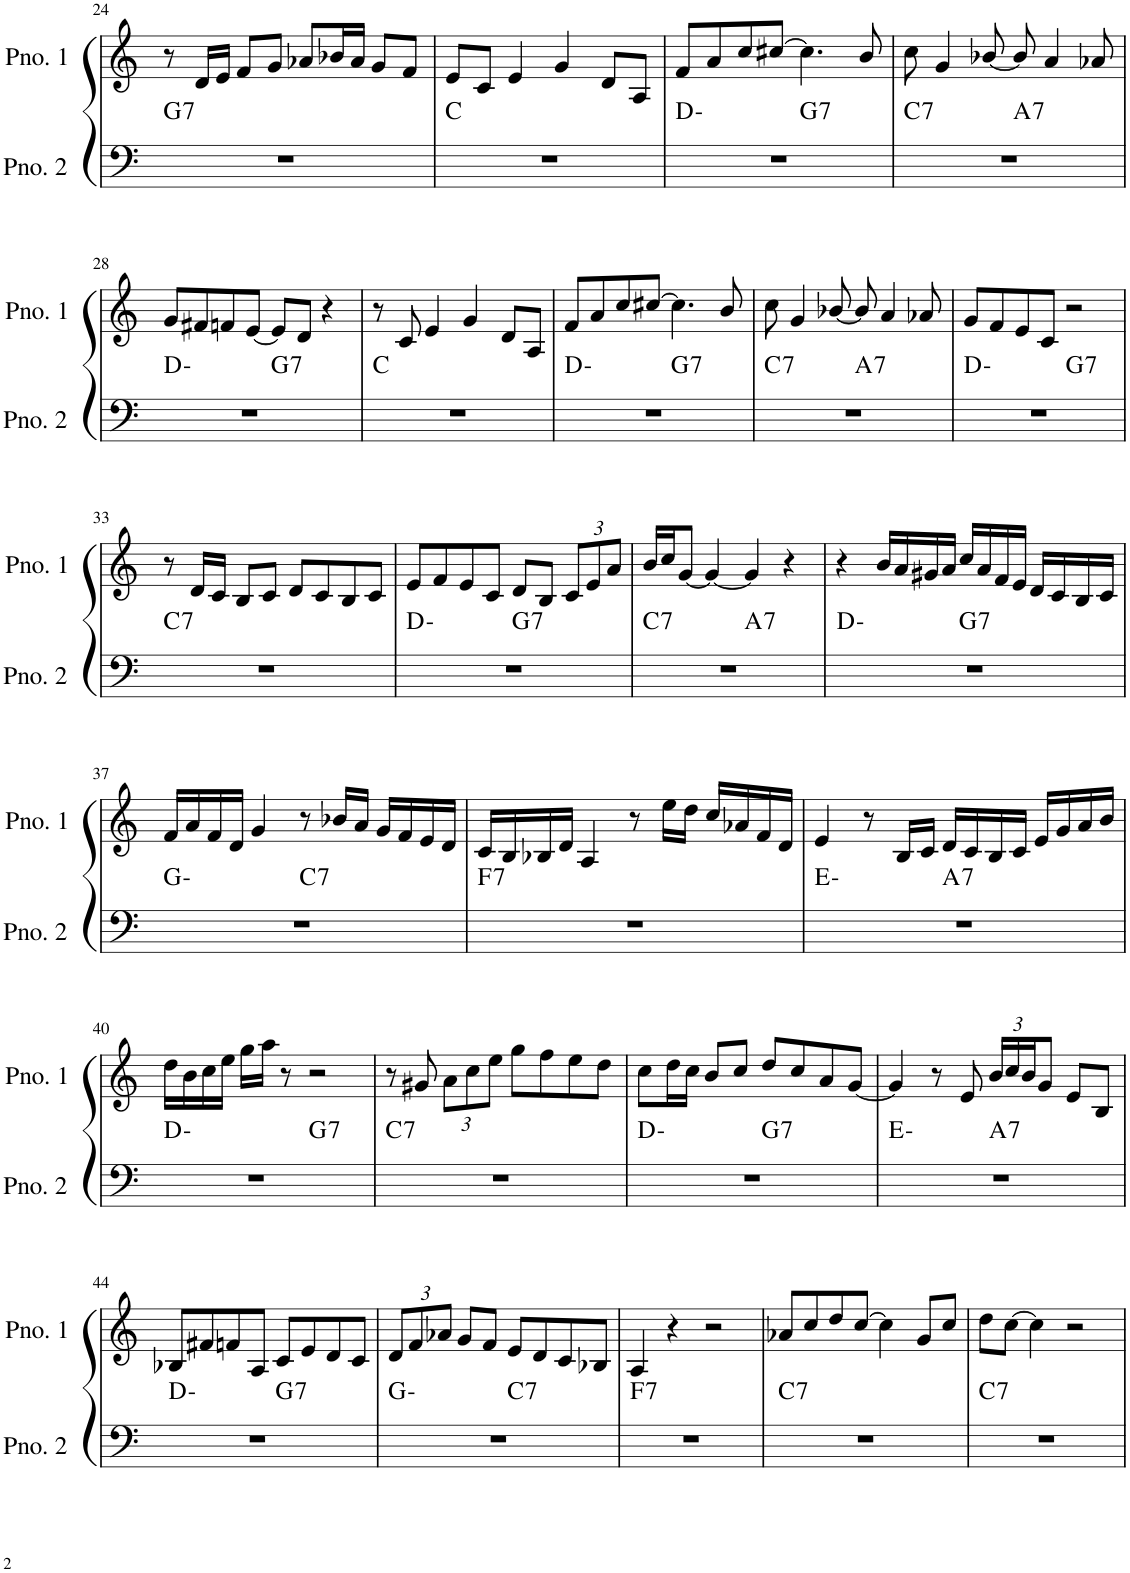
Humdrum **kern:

**kern	**harte	**kern
*part2	*part2	*part1
*staff2	*	*staff1
*I"ピアノ 2	*	*I"ピアノ 1
!!LO:PB:g=z
*clefF4	*	*clefG2
*k[]	*	*k[]
*M4/4	*	*M4/4
=24	=24	=24
!	!LO:H:kt=7	!
1r	G:7	8r
.	.	16d/LL
.	.	16e/JJ
.	.	8f/L
.	.	8g/J
.	.	8a-X/L
.	.	16b-X/L
.	.	16a-/JJ
.	.	8g/L
.	.	8f/J
=25	=25	=25
1r	C:maj	8e/L
.	.	8c/J
.	.	4e/
.	.	4g/
.	.	8d/L
.	.	8A/J
=26	=26	=26
*^	*	*
1r	2ryy	D:min	8f/L
.	.	.	8a/
.	.	.	8cc/
.	.	.	[8cc#X/J
!	!	!LO:H:kt=7	!
.	2ryy	G:7	4.cc#\]
.	.	.	8b/
=27	=27	=27	=27
!	!	!LO:H:kt=7	!
1r	2ryy	C:7	8cc\
.	.	.	4g/
.	.	.	[8b-X/
!	!	!LO:H:kt=7	!
.	2ryy	A:7	8b-/]
.	.	.	4a/
.	.	.	8a-X/
!!LO:LB:g=z
=28	=28	=28	=28
1r	2ryy	D:min	8g/L
.	.	.	8f#X/
.	.	.	8fn/
.	.	.	[8e/J
!	!	!LO:H:kt=7	!
.	2ryy	G:7	8e/L]
.	.	.	8d/J
.	.	.	4r
*v	*v	*	*
=29	=29	=29
1r	C:maj	8r
.	.	8c/
.	.	4e/
.	.	4g/
.	.	8d/L
.	.	8A/J
=30	=30	=30
*^	*	*
1r	2ryy	D:min	8f/L
.	.	.	8a/
.	.	.	8cc/
.	.	.	[8cc#X/J
!	!	!LO:H:kt=7	!
.	2ryy	G:7	4.cc#\]
.	.	.	8b/
=31	=31	=31	=31
!	!	!LO:H:kt=7	!
1r	2ryy	C:7	8cc\
.	.	.	4g/
.	.	.	[8b-X/
!	!	!LO:H:kt=7	!
.	2ryy	A:7	8b-/]
.	.	.	4a/
.	.	.	8a-X/
=32	=32	=32	=32
1r	2ryy	D:min	8g/L
.	.	.	8f/
.	.	.	8e/
.	.	.	8c/J
!	!	!LO:H:kt=7	!
.	2ryy	G:7	2r
!!LO:LB:g=z
=33	=33	=33	=33
!	!	!LO:H:kt=7	!
*v	*v	*	*
1r	C:7	8r
.	.	16d/LL
.	.	16c/JJ
.	.	8B/L
.	.	8c/J
.	.	8d/L
.	.	8c/
.	.	8B/
.	.	8c/J
=34	=34	=34
*^	*	*
1r	2ryy	D:min	8e/L
.	.	.	8f/
.	.	.	8e/
.	.	.	8c/J
!	!	!LO:H:kt=7	!
.	2ryy	G:7	8d/L
.	.	.	8B/J
*	*	*	*Xbrackettup
.	.	.	12c/L
.	.	.	12e/
.	.	.	12a/J
=35	=35	=35	=35
!	!	!LO:H:kt=7	!
1r	2ryy	C:7	16b/LL
.	.	.	16cc/J
.	.	.	[8g/J
.	.	.	4g/_
!	!	!LO:H:kt=7	!
.	2ryy	A:7	4g/]
.	.	.	4r
=36	=36	=36	=36
1r	2ryy	D:min	4r
.	.	.	16b/LL
.	.	.	16a/
.	.	.	16g#X/
.	.	.	16a/JJ
!	!	!LO:H:kt=7	!
.	2ryy	G:7	16cc/LL
.	.	.	16a/
.	.	.	16f/
.	.	.	16e/JJ
.	.	.	16d/LL
.	.	.	16c/
.	.	.	16B/
.	.	.	16c/JJ
!!LO:LB:g=z
=37	=37	=37	=37
1r	2ryy	G:min	16f/LL
.	.	.	16a/
.	.	.	16f/
.	.	.	16d/JJ
.	.	.	4g/
!	!	!LO:H:kt=7	!
.	2ryy	C:7	8r
.	.	.	16b-X/LL
.	.	.	16a/JJ
.	.	.	16g/LL
.	.	.	16f/
.	.	.	16e/
.	.	.	16d/JJ
=38	=38	=38	=38
!	!	!LO:H:kt=7	!
*v	*v	*	*
1r	F:7	16c/LL
.	.	16B/
.	.	16B-X/
.	.	16d/JJ
.	.	4A/
.	.	8r
.	.	16ee\LL
.	.	16dd\JJ
.	.	16cc/LL
.	.	16a-X/
.	.	16f/
.	.	16d/JJ
=39	=39	=39
*^	*	*
1r	2ryy	E:min	4e/
.	.	.	8r
.	.	.	16B/LL
.	.	.	16c/JJ
!	!	!LO:H:kt=7	!
.	2ryy	A:7	16d/LL
.	.	.	16c/
.	.	.	16B/
.	.	.	16c/JJ
.	.	.	16e/LL
.	.	.	16g/
.	.	.	16a/
.	.	.	16b/JJ
!!LO:LB:g=z
=40	=40	=40	=40
1r	2ryy	D:min	16dd\LL
.	.	.	16b\
.	.	.	16cc\
.	.	.	16ee\JJ
.	.	.	16gg\LL
.	.	.	16aa\JJ
.	.	.	8r
!	!	!LO:H:kt=7	!
.	2ryy	G:7	2r
=41	=41	=41	=41
!	!	!LO:H:kt=7	!
*v	*v	*	*
1r	C:7	8r
.	.	8g#X/
.	.	12a\L
.	.	12cc\
.	.	12ee\J
.	.	8gg\L
.	.	8ff\
.	.	8ee\
.	.	8dd\J
=42	=42	=42
*^	*	*
1r	2ryy	D:min	8cc\L
.	.	.	16dd\L
.	.	.	16cc\JJ
.	.	.	8b/L
.	.	.	8cc/J
!	!	!LO:H:kt=7	!
.	2ryy	G:7	8dd/L
.	.	.	8cc/
.	.	.	8a/
.	.	.	[8g/J
=43	=43	=43	=43
1r	2ryy	E:min	4g/]
.	.	.	8r
.	.	.	8e/
!	!	!LO:H:kt=7	!
.	2ryy	A:7	24b/LL
.	.	.	24cc/
.	.	.	24b/J
.	.	.	8g/J
.	.	.	8e/L
.	.	.	8B/J
!!LO:LB:g=z
=44	=44	=44	=44
1r	2ryy	D:min	8B-X/L
.	.	.	8f#X/
.	.	.	8fn/
.	.	.	8A/J
!	!	!LO:H:kt=7	!
.	2ryy	G:7	8c/L
.	.	.	8e/
.	.	.	8d/
.	.	.	8c/J
=45	=45	=45	=45
1r	2ryy	G:min	12d/L
.	.	.	12f/
.	.	.	12a-X/J
.	.	.	8g/L
.	.	.	8f/J
!	!	!LO:H:kt=7	!
.	2ryy	C:7	8e/L
.	.	.	8d/
.	.	.	8c/
.	.	.	8B-X/J
=46	=46	=46	=46
!	!	!LO:H:kt=7	!
*v	*v	*	*
1r	F:7	4A/
.	.	4r
.	.	2r
=47	=47	=47
!	!LO:H:kt=7	!
1r	C:7	8a-X/L
.	.	8cc/
.	.	8dd/
.	.	[8cc/J
.	.	4cc\]
.	.	8g/L
.	.	8cc/J
=48	=48	=48
!	!LO:H:kt=7	!
1r	C:7	8dd\L
.	.	[8cc\J
.	.	4cc\]
.	.	2r
=	=	=
*-	*-	*-
